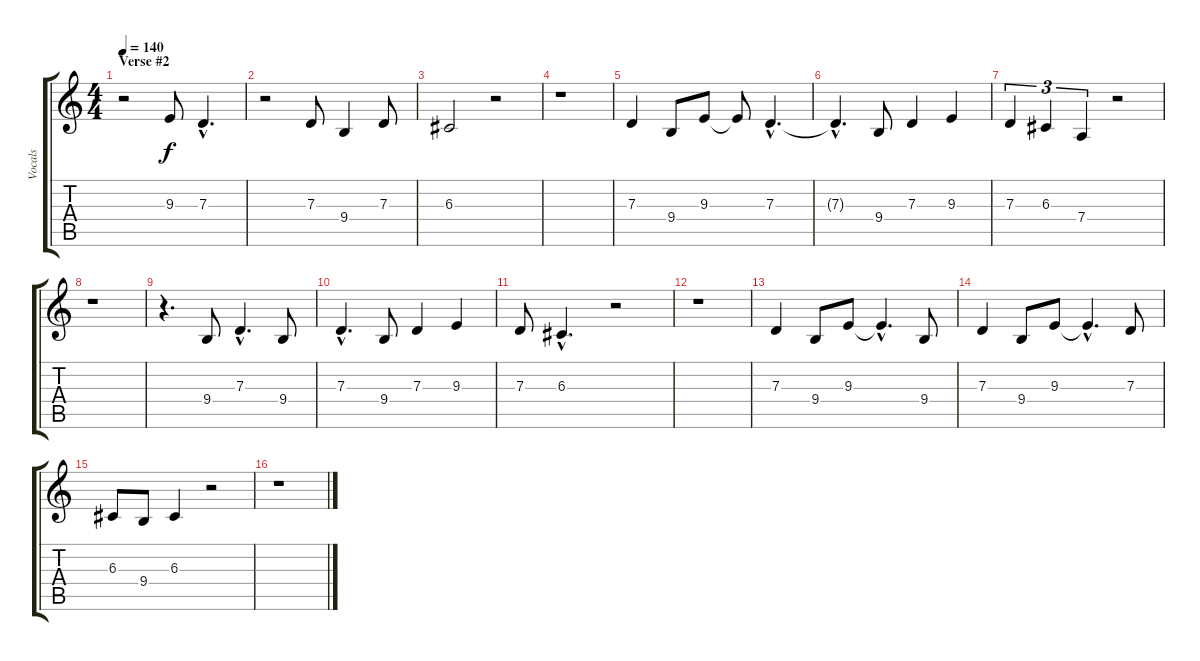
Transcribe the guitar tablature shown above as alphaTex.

\track ("Vocals" "Vocals") {instrument pad1newage}
\staff {score tabs}
\tuning (E4 B3 G3 D3 A2 E2) {hide}
\ts (4 4)
\section ("" "Verse #2")
\tempo 140
\clef g2
\ks c
r.2{dy f} 9.3.8 7.3{hac}.4{d} |
r.2 7.3.8 9.4.4 7.3.8 |
6.3.2 r.2 |
r.1 |
7.3.4 9.4.8 9.3.8 9.3{t}.8 7.3{hac}.4{d} |
7.3{hac t}.4{d} 9.4.8 7.3.4 9.3.4 |
7.3.4{tu (3 2)} 6.3.4{tu (3 2)} 7.4.4{tu (3 2)} r.2 |
r.1 |
r.4{d} 9.4.8 7.3{hac}.4{d} 9.4.8 |
7.3{hac}.4{d} 9.4.8 7.3.4 9.3.4 |
7.3.8 6.3{hac}.4{d} r.2 |
r.1 |
7.3.4 9.4.8 9.3.8 9.3{hac t}.4{d} 9.4.8 |
7.3.4 9.4.8 9.3.8 9.3{hac t}.4{d} 7.3.8 |
6.3.8 9.4.8 6.3.4 r.2 |
r.1
